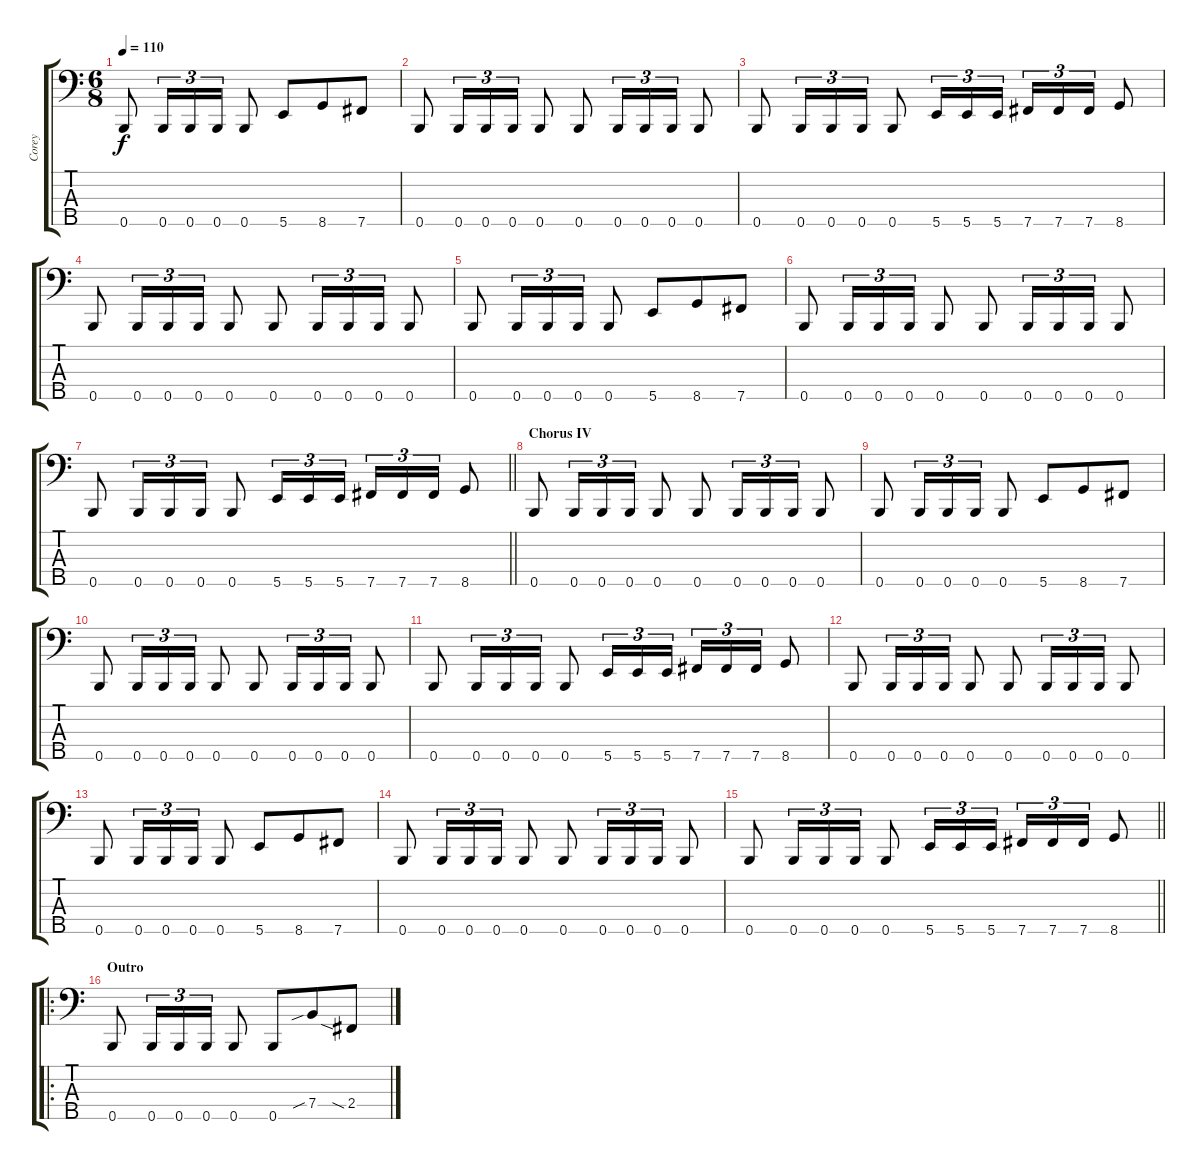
\track ("Corey" "Corey") {instrument slapbass2}
\staff {score tabs}
\tuning (G2 D2 A1 E1 B0) {hide}
\ts (6 8)
\tempo 110
\clef f4
\ks c
0.5.8{dy f} 0.5.16{tu (3 2)} 0.5.16{tu (3 2)} 0.5.16{tu (3 2)} 0.5.8 5.5.8 8.5.8 7.5.8 |
0.5.8 0.5.16{tu (3 2)} 0.5.16{tu (3 2)} 0.5.16{tu (3 2)} 0.5.8 0.5.8 0.5.16{tu (3 2)} 0.5.16{tu (3 2)} 0.5.16{tu (3 2)} 0.5.8 |
0.5.8 0.5.16{tu (3 2)} 0.5.16{tu (3 2)} 0.5.16{tu (3 2)} 0.5.8 5.5.16{tu (3 2)} 5.5.16{tu (3 2)} 5.5.16{tu (3 2) beam splitsecondary} 7.5.16{tu (3 2)} 7.5.16{tu (3 2)} 7.5.16{tu (3 2)} 8.5.8 |
0.5.8 0.5.16{tu (3 2)} 0.5.16{tu (3 2)} 0.5.16{tu (3 2)} 0.5.8 0.5.8 0.5.16{tu (3 2)} 0.5.16{tu (3 2)} 0.5.16{tu (3 2)} 0.5.8 |
0.5.8 0.5.16{tu (3 2)} 0.5.16{tu (3 2)} 0.5.16{tu (3 2)} 0.5.8 5.5.8 8.5.8 7.5.8 |
0.5.8 0.5.16{tu (3 2)} 0.5.16{tu (3 2)} 0.5.16{tu (3 2)} 0.5.8 0.5.8 0.5.16{tu (3 2)} 0.5.16{tu (3 2)} 0.5.16{tu (3 2)} 0.5.8 |
\barLineRight lightlight
0.5.8 0.5.16{tu (3 2)} 0.5.16{tu (3 2)} 0.5.16{tu (3 2)} 0.5.8 5.5.16{tu (3 2)} 5.5.16{tu (3 2)} 5.5.16{tu (3 2) beam splitsecondary} 7.5.16{tu (3 2)} 7.5.16{tu (3 2)} 7.5.16{tu (3 2)} 8.5.8 |
\section ("" "Chorus IV")
0.5.8 0.5.16{tu (3 2)} 0.5.16{tu (3 2)} 0.5.16{tu (3 2)} 0.5.8 0.5.8 0.5.16{tu (3 2)} 0.5.16{tu (3 2)} 0.5.16{tu (3 2)} 0.5.8 |
0.5.8 0.5.16{tu (3 2)} 0.5.16{tu (3 2)} 0.5.16{tu (3 2)} 0.5.8 5.5.8 8.5.8 7.5.8 |
0.5.8 0.5.16{tu (3 2)} 0.5.16{tu (3 2)} 0.5.16{tu (3 2)} 0.5.8 0.5.8 0.5.16{tu (3 2)} 0.5.16{tu (3 2)} 0.5.16{tu (3 2)} 0.5.8 |
0.5.8 0.5.16{tu (3 2)} 0.5.16{tu (3 2)} 0.5.16{tu (3 2)} 0.5.8 5.5.16{tu (3 2)} 5.5.16{tu (3 2)} 5.5.16{tu (3 2) beam splitsecondary} 7.5.16{tu (3 2)} 7.5.16{tu (3 2)} 7.5.16{tu (3 2)} 8.5.8 |
0.5.8 0.5.16{tu (3 2)} 0.5.16{tu (3 2)} 0.5.16{tu (3 2)} 0.5.8 0.5.8 0.5.16{tu (3 2)} 0.5.16{tu (3 2)} 0.5.16{tu (3 2)} 0.5.8 |
0.5.8 0.5.16{tu (3 2)} 0.5.16{tu (3 2)} 0.5.16{tu (3 2)} 0.5.8 5.5.8 8.5.8 7.5.8 |
0.5.8 0.5.16{tu (3 2)} 0.5.16{tu (3 2)} 0.5.16{tu (3 2)} 0.5.8 0.5.8 0.5.16{tu (3 2)} 0.5.16{tu (3 2)} 0.5.16{tu (3 2)} 0.5.8 |
\barLineRight lightlight
0.5.8 0.5.16{tu (3 2)} 0.5.16{tu (3 2)} 0.5.16{tu (3 2)} 0.5.8 5.5.16{tu (3 2)} 5.5.16{tu (3 2)} 5.5.16{tu (3 2) beam splitsecondary} 7.5.16{tu (3 2)} 7.5.16{tu (3 2)} 7.5.16{tu (3 2)} 8.5.8 |
\ro
\section ("" "Outro")
0.5.8 0.5.16{tu (3 2)} 0.5.16{tu (3 2)} 0.5.16{tu (3 2)} 0.5.8 0.5.8 7.4{sib}.8 2.4{sia}.8
